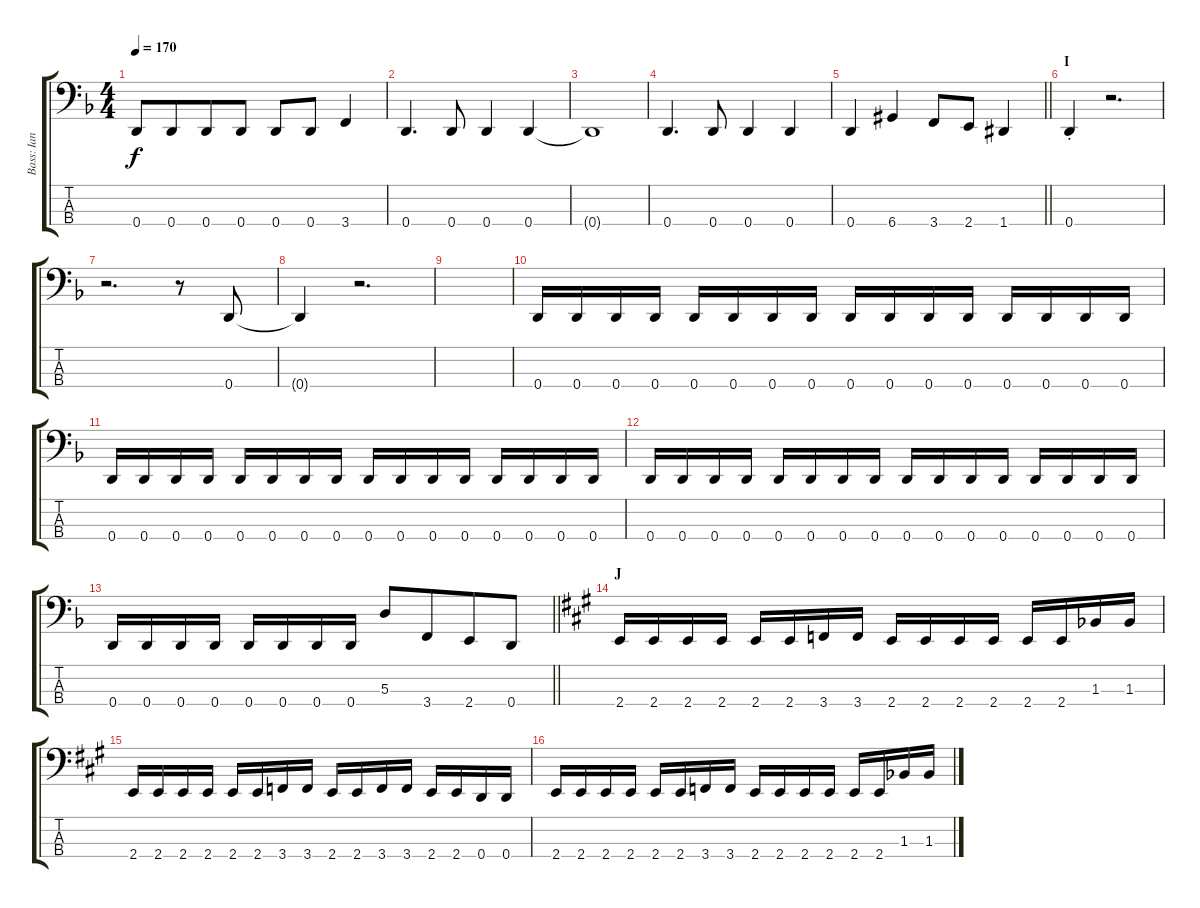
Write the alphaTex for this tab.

\track ("Bass: Ian" "Bass: Ian") {instrument electricbassfinger}
\staff {score tabs}
\tuning (G2 D2 A1 D1) {hide}
\ts (4 4)
\tempo 170
\clef f4
\ks f
0.4.8{dy f} 0.4.8{beam merge} 0.4.8 0.4.8 0.4.8 0.4.8{beam merge} 3.4.4 |
0.4.4{d} 0.4.8 0.4.4 0.4.4 |
0.4{t}.1 |
0.4.4{d} 0.4.8 0.4.4 0.4.4 |
\barLineRight lightlight
0.4.4{beam merge} 6.4{acc #}.4 3.4.8 2.4.8{beam merge} 1.4{acc #}.4 |
\section ("" "I")
0.4{st}.4 r.2{d} |
r.2{d} r.8 0.4.8 |
0.4{t}.4 r.2{d} |
|
0.4.16 0.4.16 0.4.16 0.4.16 0.4.16 0.4.16 0.4.16 0.4.16 0.4.16 0.4.16 0.4.16 0.4.16 0.4.16 0.4.16 0.4.16 0.4.16 |
0.4.16 0.4.16 0.4.16 0.4.16 0.4.16 0.4.16 0.4.16 0.4.16 0.4.16 0.4.16 0.4.16 0.4.16 0.4.16 0.4.16 0.4.16 0.4.16 |
0.4.16 0.4.16 0.4.16 0.4.16 0.4.16 0.4.16 0.4.16 0.4.16 0.4.16 0.4.16 0.4.16 0.4.16 0.4.16 0.4.16 0.4.16 0.4.16 |
\barLineRight lightlight
0.4.16 0.4.16 0.4.16 0.4.16 0.4.16 0.4.16 0.4.16 0.4.16 5.3.8 3.4.8{beam merge} 2.4.8 0.4.8 |
\section ("" "J")
\ks a
2.4.16 2.4.16 2.4.16 2.4.16 2.4.16 2.4.16 3.4.16 3.4.16 2.4.16 2.4.16 2.4.16 2.4.16 2.4.16 2.4.16 1.3{acc b}.16 1.3{acc b}.16 |
2.4.16 2.4.16 2.4.16 2.4.16 2.4.16 2.4.16 3.4.16 3.4.16 2.4.16 2.4.16 3.4.16 3.4.16 2.4.16 2.4.16 0.4.16 0.4.16 |
2.4.16 2.4.16 2.4.16 2.4.16 2.4.16 2.4.16 3.4.16 3.4.16 2.4.16 2.4.16 2.4.16 2.4.16 2.4.16 2.4.16 1.3{acc b}.16 1.3{acc b}.16
